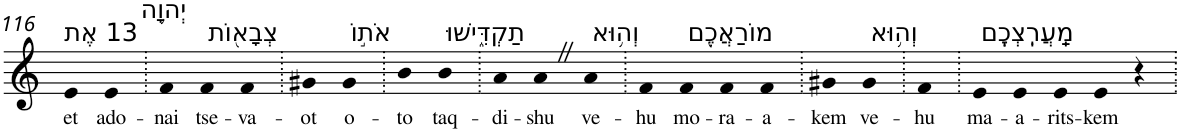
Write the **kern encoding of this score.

**kern	**text
*part1	*part1
*staff1	*staff1
*I"Piano	*
*I'Pno	*
!!LO:PB:g=z
*clefG2	*
*k[]	*
=116	=116
!LO:TX:a:t=13 אֶת	!
!	!LO:LY:b
4e	et
!LO:TX:a:t=יְהוָ֥ה	!
!	!LO:LY:b
4e	ado-
=117.	=117.
!	!LO:LY:b
4f	-nai
!LO:TX:a:t=צְבָא֖וֹת	!
!	!LO:LY:b
4f	tse-
!	!LO:LY:b
4f	-va-
=118.	=118.
!	!LO:LY:b
4g#X	-ot
!LO:TX:a:t=אֹת֣וֹ	!
!	!LO:LY:b
4g#	o-
=119.	=119.
!	!LO:LY:b
4b	-to
!LO:TX:a:t=תַקְדִּ֑ישׁוּ	!
!	!LO:LY:b
4b	taq-
=120.	=120.
!	!LO:LY:b
4a	-di-
!	!LO:LY:b
4aZ	-shu
!LO:TX:a:t=וְה֥וּא	!
!	!LO:LY:b
4a	ve-
=121.	=121.
!	!LO:LY:b
4f	-hu
!LO:TX:a:t=מוֹרַאֲכֶ֖ם	!
!	!LO:LY:b
4f	mo-
!	!LO:LY:b
4f	-ra-
!	!LO:LY:b
4f	-a-
=122.	=122.
!	!LO:LY:b
4g#X	-kem
!LO:TX:a:t=וְה֥וּא	!
!	!LO:LY:b
4g#	ve-
=123.	=123.
!	!LO:LY:b
4f	-hu
=124.	=124.
!LO:TX:a:t=מַֽעֲרִֽצְכֶֽם	!
!	!LO:LY:b
4e	ma-
!	!LO:LY:b
4e	-a-
!	!LO:LY:b
4e	-rits-
!	!LO:LY:b
4e	-kem
4r	.
=.	=.
*-	*-
